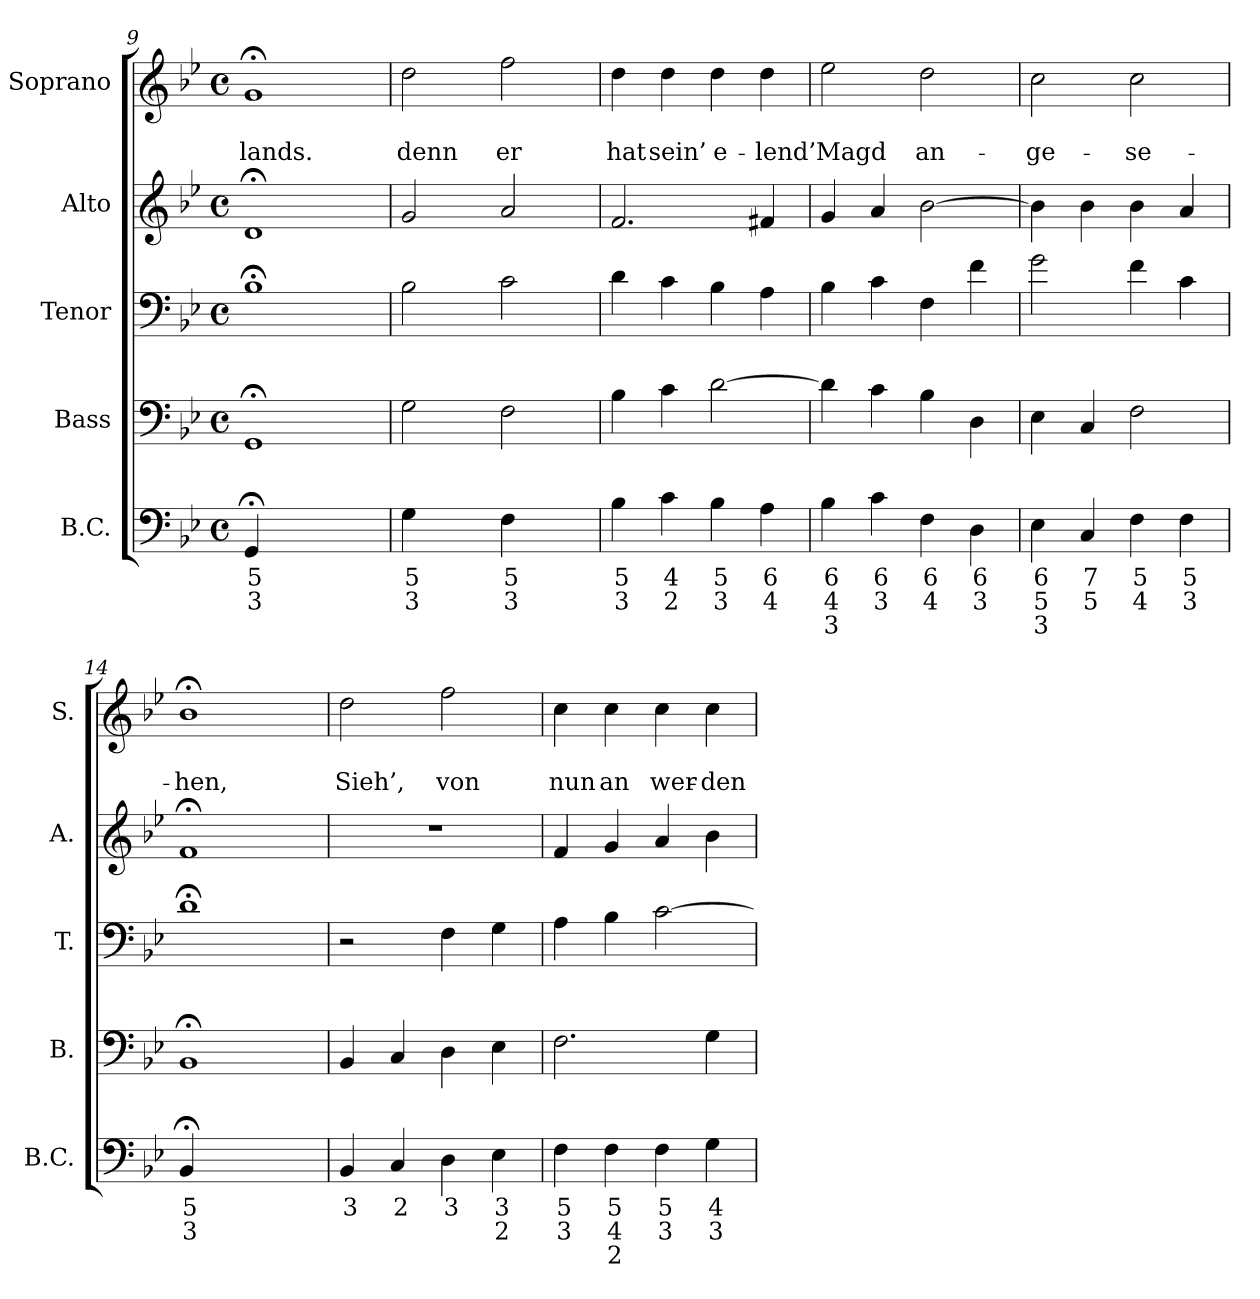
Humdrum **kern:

**kern	**text	**text	**text	**kern	**kern	**kern	**kern	**text	**text
*part5	*part5	*part5	*part5	*part4	*part3	*part2	*part1	*part1	*part1
*staff5	*staff5	*staff5	*staff5	*staff4	*staff3	*staff2	*staff1	*staff1	*staff1
*I"B.C.	*	*	*	*I"Bass	*I"Tenor	*I"Alto	*I"Soprano	*	*
*I'B.C.	*	*	*	*I'B.	*I'T.	*I'A.	*I'S.	*	*
*clefF4	*	*	*	*clefF4	*clefF4	*clefG2	*clefG2	*	*
*k[b-e-]	*	*	*	*k[b-e-]	*k[b-e-]	*k[b-e-]	*k[b-e-]	*	*
*g:	*	*	*	*g:	*g:	*g:	*g:	*	*
*M4/4	*	*	*	*M4/4	*M4/4	*M4/4	*M4/4	*	*
*met(c)	*	*	*	*met(c)	*met(c)	*met(c)	*met(c)	*	*
=9	=9	=9	=9	=9	=9	=9	=9	=9	=9
4GG;<i	5	3	.	1GG;<	1B-;<	1d;<	1g;<	.	-lands.
2.ryy	.	.	.	.	.	.	.	.	.
!!LO:PB:g=z
=10	=10	=10	=10	=10	=10	=10	=10	=10	=10
4Gi	5	3	.	2G\	2B-\	2g/	2dd\	.	denn
4ryy	.	.	.	.	.	.	.	.	.
4Fi	5	3	.	2F\	2c\	2a/	2ff\	.	er
4ryy	.	.	.	.	.	.	.	.	.
=11	=11	=11	=11	=11	=11	=11	=11	=11	=11
4B-i	5	3	.	4B-\	4d\	2.f/	4dd\	.	hat
4ci	4	2	.	4c\	4c\	.	4dd\	.	sein’
4B-i	5	3	.	[2d\	4B-\	.	4dd\	.	e-
4Ai	6	4	.	.	4A\	4f#X/	4dd\	.	-lend’
=12	=12	=12	=12	=12	=12	=12	=12	=12	=12
4B-i	6	4	3	4d\]	4B-\	4g/	2ee-\	.	Magd
4ci	6	3	.	4c\	4c\	4a/	.	.	.
4Fi	6	4	.	4B-\	4F\	[2b-\	2dd\	.	an-
4Di	6	3	.	4D\	4f\	.	.	.	.
=13	=13	=13	=13	=13	=13	=13	=13	=13	=13
4E-i	6	5	3	4E-\	2g\	4b-\]	2cc\	.	-ge-
4Ci	7	5	.	4C/	.	4b-\	.	.	.
4Fi	5	4	.	2F\	4f\	4b-\	2cc\	.	-se-
4Fi	5	3	.	.	4c\	4a/	.	.	.
=14	=14	=14	=14	=14	=14	=14	=14	=14	=14
4BB-;<i	5	3	.	1BB-;<	1d;<	1f;<	1b-;<	.	-hen,
2.ryy	.	.	.	.	.	.	.	.	.
!!LO:LB:g=z
=15	=15	=15	=15	=15	=15	=15	=15	=15	=15
4BB-i	3	.	.	4BB-/	2r	1r	2dd\	.	Sieh’,
4Ci	2	.	.	4C/	.	.	.	.	.
4Di	3	.	.	4D\	4F\	.	2ff\	.	von
4E-i	3	2	.	4E-\	4G\	.	.	.	.
=16	=16	=16	=16	=16	=16	=16	=16	=16	=16
4Fi	5	3	.	2.F\	4A\	4f/	4cc\	.	nun
4Fi	5	4	2	.	4B-\	4g/	4cc\	.	an
4Fi	5	3	.	.	[2c\	4a/	4cc\	.	wer-
4Gi	4	3	.	4G\	.	4b-\	4cc\	.	-den
=	=	=	=	=	=	=	=	=	=
*-	*-	*-	*-	*-	*-	*-	*-	*-	*-
